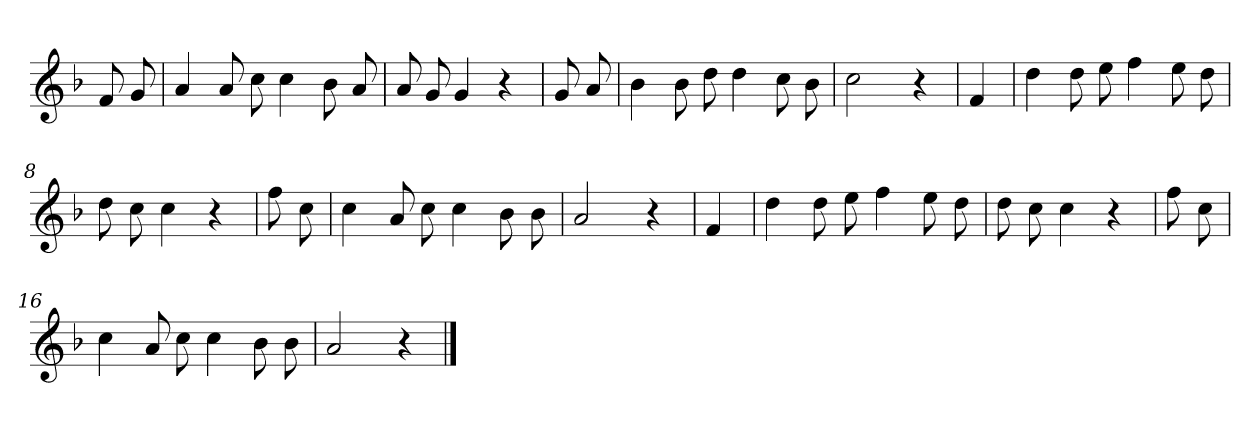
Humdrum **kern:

**kern
*part1
*staff1
*clefG2
*k[b-]
*F:
=
8f
8g
=1
4a
8a
8cc
4cc
8b-
8a
=2
8a
8g
4g
4r
=3
8g
8a
=4
4b-
8b-
8dd
4dd
8cc
8b-
=5
2cc
4r
=6
4f
=7
4dd
8dd
8ee
4ff
8ee
8dd
=8
8dd
8cc
4cc
4r
=9
8ff
8cc
=10
4cc
8a
8cc
4cc
8b-
8b-
=11
2a
4r
=12
4f
=13
4dd
8dd
8ee
4ff
8ee
8dd
=14
8dd
8cc
4cc
4r
=15
8ff
8cc
=16
4cc
8a
8cc
4cc
8b-
8b-
=17
2a
4r
==
*-
